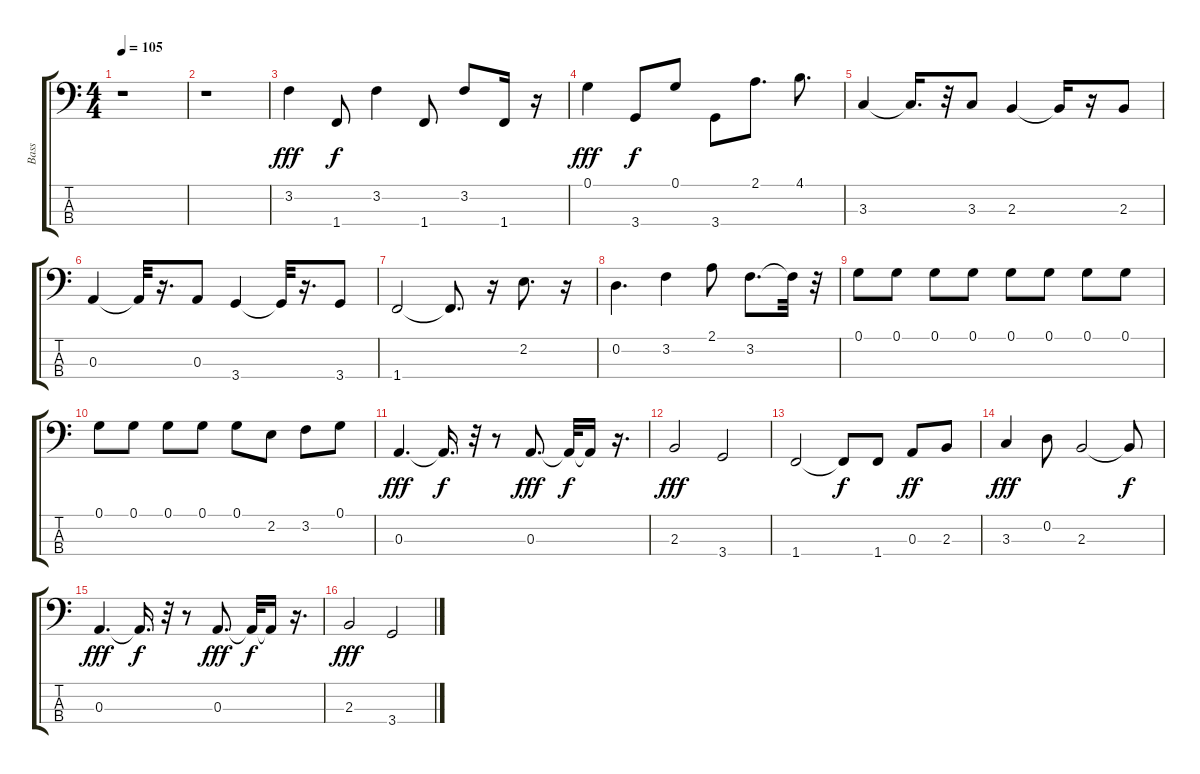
\track ("Bass" "Bass") {instrument electricbassfinger}
\staff {score tabs}
\tuning (G2 D2 A1 E1) {hide}
\ts (4 4)
\tempo 105
\clef f4
\ks c
r.1{dy fff} |
r.1 |
3.2.4{volume 16 balance 6} 1.4.8{dy f} 3.2.4 1.4.8 3.2.8 1.4.16 r.16 |
0.1.4{dy fff} 3.4.8{dy f} 0.1.8 3.4.8 2.1.8{d} 4.1.8{d} |
3.3.4 3.3{t}.16{d} r.32 3.3.8 2.3.4 2.3{t}.16 r.16 2.3.8 |
0.3.4 0.3{t}.32 r.16{d} 0.3.8 3.4.4 3.4{t}.32 r.16{d} 3.4.8 |
1.4.2 1.4{t}.8{d} r.16 2.2.8{d} r.16 |
0.2.4{d} 3.2.4 2.1.8 3.2.8{d} 3.2{t}.32 r.32 |
0.1.8 0.1.8 0.1.8 0.1.8 0.1.8 0.1.8 0.1.8 0.1.8 |
0.1.8 0.1.8 0.1.8 0.1.8 0.1.8 2.2.8 3.2.8 0.1.8 |
0.3.4{d dy fff} 0.3{t}.16{d dy f} r.32 r.8 0.3.8{d dy fff} 0.3{t}.32{dy f} 0.3{t}.16 r.16{d} |
2.3.2{dy fff} 3.4.2 |
1.4.2 1.4{t}.8{dy f} 1.4.8 0.3.8{dy ff} 2.3.8 |
3.3.4{dy fff} 0.2.8 2.3.2 2.3{t}.8{dy f} |
0.3.4{d dy fff} 0.3{t}.16{d dy f} r.32 r.8 0.3.8{d dy fff} 0.3{t}.32{dy f} 0.3{t}.16 r.16{d} |
2.3.2{dy fff} 3.4.2
